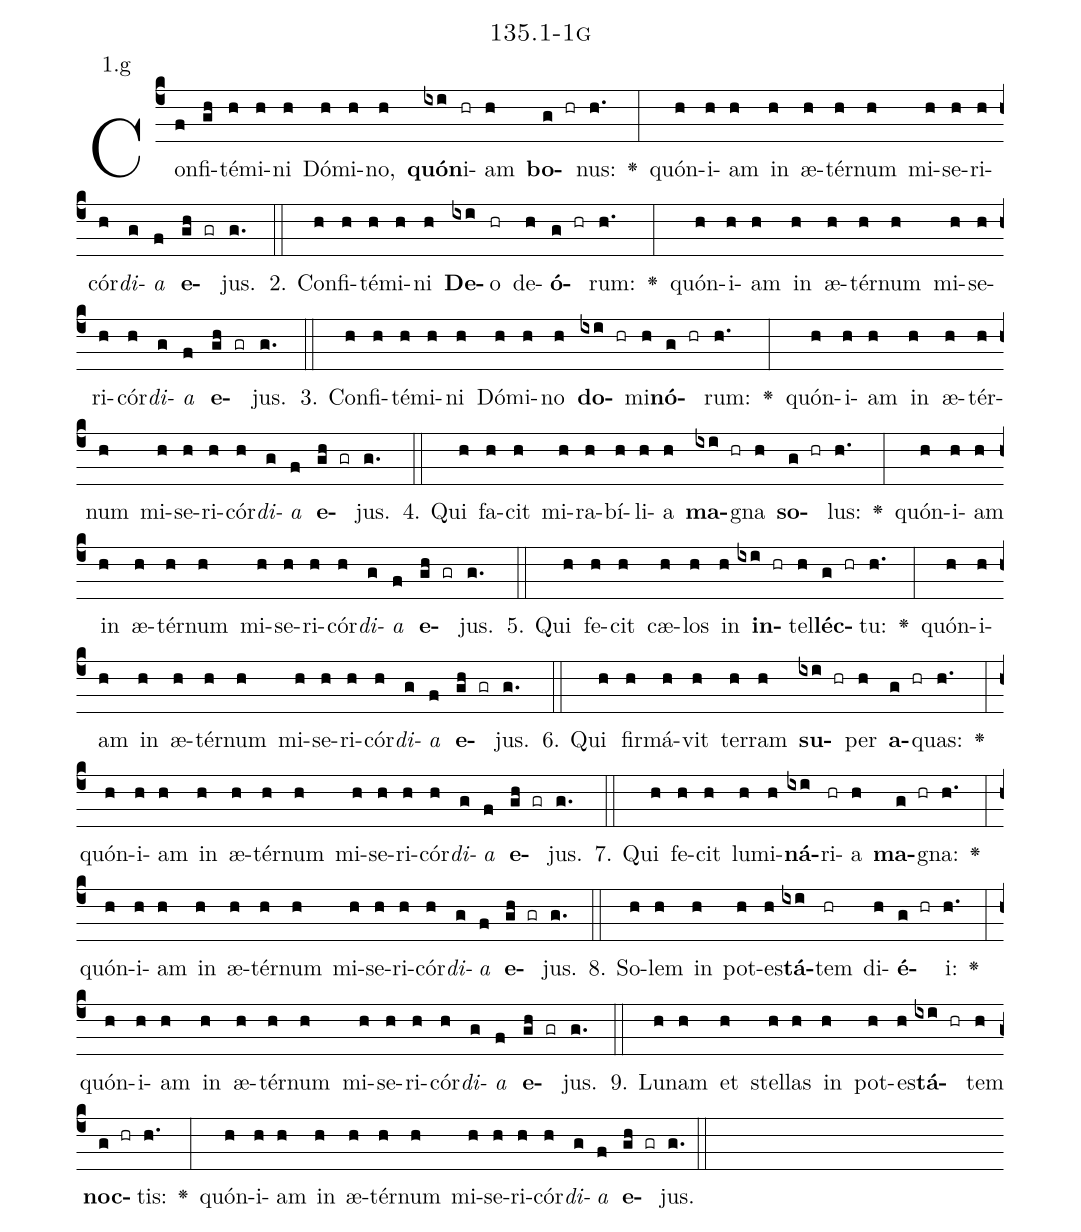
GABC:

name: 135.1-1g;
annotation: 1.g;
%%
(c4)Con(f)fi(gh)té(h)mi(h)ni(h) Dó(h)mi(h)no,(h) <b>quón</b>(ixi)i(hr)am(h) <b>bo</b>(g hr)nus:(h.) <v>\greheightstar</v>(:) quón(h)i(h)am(h) in(h) æ(h)tér(h)num(h) mi(h)se(h)ri(h)cór(h)<i>di</i>(g)<i>a</i>(f) <b>e</b>(gh gr)jus.(g.) (::)
2. Con(h)fi(h)té(h)mi(h)ni(h) <b>De</b>(ixi)o(hr) de(h)<b>ó</b>(g hr)rum:(h.) <v>\greheightstar</v>(:) quón(h)i(h)am(h) in(h) æ(h)tér(h)num(h) mi(h)se(h)ri(h)cór(h)<i>di</i>(g)<i>a</i>(f) <b>e</b>(gh gr)jus.(g.) (::)
3. Con(h)fi(h)té(h)mi(h)ni(h) Dó(h)mi(h)no(h) <b>do</b>(ixi hr)mi(h)<b>nó</b>(g hr)rum:(h.) <v>\greheightstar</v>(:) quón(h)i(h)am(h) in(h) æ(h)tér(h)num(h) mi(h)se(h)ri(h)cór(h)<i>di</i>(g)<i>a</i>(f) <b>e</b>(gh gr)jus.(g.) (::)
4. Qui(h) fa(h)cit(h) mi(h)ra(h)bí(h)li(h)a(h) <b>ma</b>(ixi hr)gna(h) <b>so</b>(g hr)lus:(h.) <v>\greheightstar</v>(:) quón(h)i(h)am(h) in(h) æ(h)tér(h)num(h) mi(h)se(h)ri(h)cór(h)<i>di</i>(g)<i>a</i>(f) <b>e</b>(gh gr)jus.(g.) (::)
5. Qui(h) fe(h)cit(h) cæ(h)los(h) in(h) <b>in</b>(ixi hr)tel(h)<b>léc</b>(g hr)tu:(h.) <v>\greheightstar</v>(:) quón(h)i(h)am(h) in(h) æ(h)tér(h)num(h) mi(h)se(h)ri(h)cór(h)<i>di</i>(g)<i>a</i>(f) <b>e</b>(gh gr)jus.(g.) (::)
6. Qui(h) fir(h)má(h)vit(h) ter(h)ram(h) <b>su</b>(ixi hr)per(h) <b>a</b>(g hr)quas:(h.) <v>\greheightstar</v>(:) quón(h)i(h)am(h) in(h) æ(h)tér(h)num(h) mi(h)se(h)ri(h)cór(h)<i>di</i>(g)<i>a</i>(f) <b>e</b>(gh gr)jus.(g.) (::)
7. Qui(h) fe(h)cit(h) lu(h)mi(h)<b>ná</b>(ixi)ri(hr)a(h) <b>ma</b>(g hr)gna:(h.) <v>\greheightstar</v>(:) quón(h)i(h)am(h) in(h) æ(h)tér(h)num(h) mi(h)se(h)ri(h)cór(h)<i>di</i>(g)<i>a</i>(f) <b>e</b>(gh gr)jus.(g.) (::)
8. So(h)lem(h) in(h) pot(h)es(h)<b>tá</b>(ixi)tem(hr) di(h)<b>é</b>(g hr)i:(h.) <v>\greheightstar</v>(:) quón(h)i(h)am(h) in(h) æ(h)tér(h)num(h) mi(h)se(h)ri(h)cór(h)<i>di</i>(g)<i>a</i>(f) <b>e</b>(gh gr)jus.(g.) (::)
9. Lu(h)nam(h) et(h) stel(h)las(h) in(h) pot(h)es(h)<b>tá</b>(ixi hr)tem(h) <b>noc</b>(g hr)tis:(h.) <v>\greheightstar</v>(:) quón(h)i(h)am(h) in(h) æ(h)tér(h)num(h) mi(h)se(h)ri(h)cór(h)<i>di</i>(g)<i>a</i>(f) <b>e</b>(gh gr)jus.(g.) (::)
